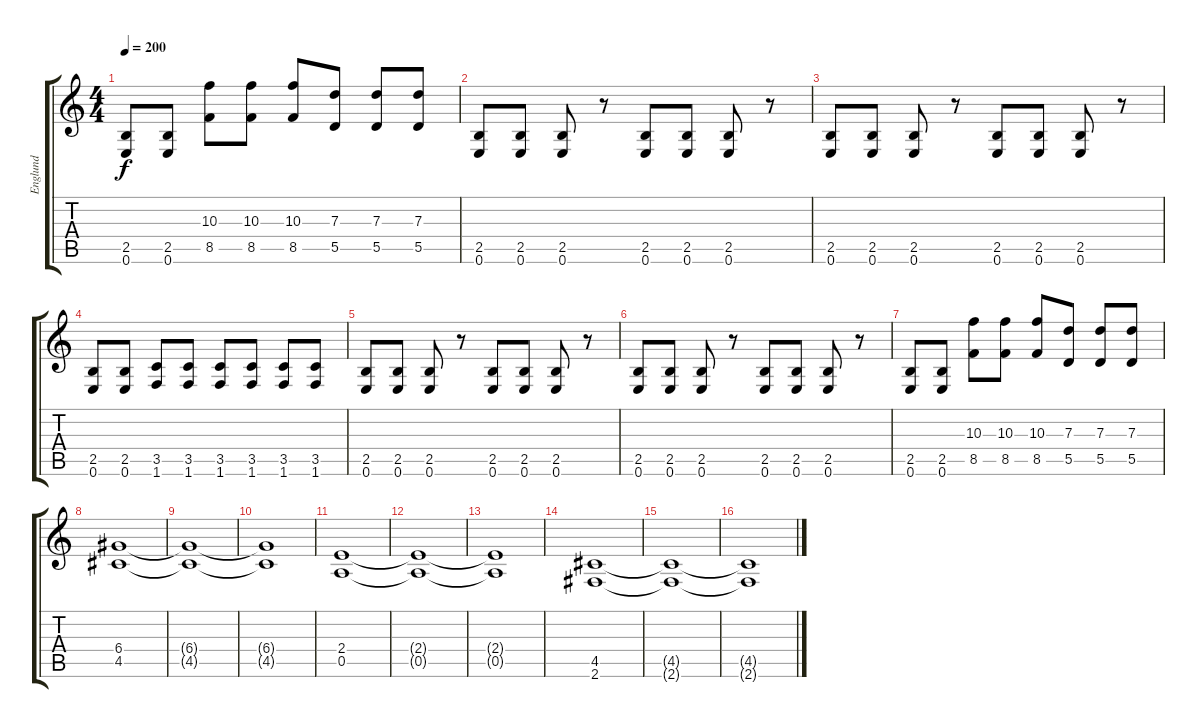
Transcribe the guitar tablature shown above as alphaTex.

\track ("Englund" "Englund") {instrument overdrivenguitar}
\staff {score tabs}
\tuning (E4 B3 G3 D3 A2 E2) {hide}
\ts (4 4)
\tempo 200
\clef g2
\ks c
(2.5 0.6).8{dy f} (2.5 0.6).8 (10.3 8.5).8 (10.3 8.5).8 (10.3 8.5).8 (7.3 5.5).8 (7.3 5.5).8 (7.3 5.5).8 |
(2.5 0.6).8 (2.5 0.6).8 (2.5 0.6).8 r.8 (2.5 0.6).8 (2.5 0.6).8 (2.5 0.6).8 r.8 |
(2.5 0.6).8 (2.5 0.6).8 (2.5 0.6).8 r.8 (2.5 0.6).8 (2.5 0.6).8 (2.5 0.6).8 r.8 |
(2.5 0.6).8 (2.5 0.6).8 (3.5 1.6).8 (3.5 1.6).8 (3.5 1.6).8 (3.5 1.6).8 (3.5 1.6).8 (3.5 1.6).8 |
(2.5 0.6).8 (2.5 0.6).8 (2.5 0.6).8 r.8 (2.5 0.6).8 (2.5 0.6).8 (2.5 0.6).8 r.8 |
(2.5 0.6).8 (2.5 0.6).8 (2.5 0.6).8 r.8 (2.5 0.6).8 (2.5 0.6).8 (2.5 0.6).8 r.8 |
(2.5 0.6).8 (2.5 0.6).8 (10.3 8.5).8 (10.3 8.5).8 (10.3 8.5).8 (7.3 5.5).8 (7.3 5.5).8 (7.3 5.5).8 |
(6.4 4.5).1 |
(6.4{t} 4.5{t}).1 |
(6.4{t} 4.5{t}).1 |
(2.4 0.5).1 |
(2.4{t} 0.5{t}).1 |
(2.4{t} 0.5{t}).1 |
(4.5 2.6).1 |
(4.5{t} 2.6{t}).1 |
(4.5{t} 2.6{t}).1
